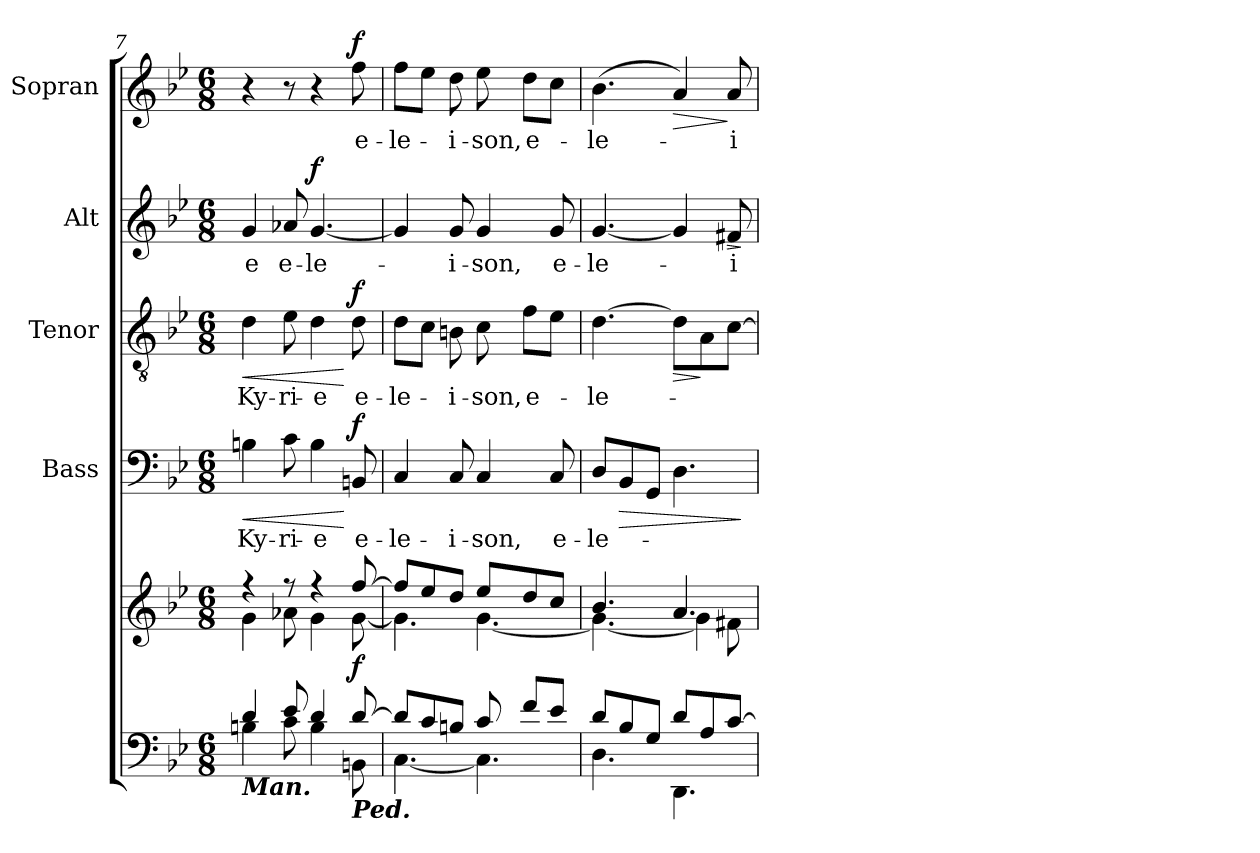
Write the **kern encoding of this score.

**kern	**kern	**dynam	**kern	**text	**dynam	**kern	**text	**dynam	**kern	**text	**dynam	**kern	**text	**dynam
*part5	*part5	*part5	*part4	*part4	*part4	*part3	*part3	*part3	*part2	*part2	*part2	*part1	*part1	*part1
*staff6	*staff5	*staff5/6	*staff4	*staff4	*staff4	*staff3	*staff3	*staff3	*staff2	*staff2	*staff2	*staff1	*staff1	*staff1
*	*	*	*I"Bass	*	*	*I"Tenor	*	*	*I"Alt	*	*	*I"Sopran	*	*
*	*	*	*I'B.	*	*	*I'T.	*	*	*I'A.	*	*	*I'S.	*	*
*clefF4	*clefG2	*	*clefF4	*	*	*clefGv2	*	*	*clefG2	*	*	*clefG2	*	*
*k[b-e-]	*k[b-e-]	*	*k[b-e-]	*	*	*k[b-e-]	*	*	*k[b-e-]	*	*	*k[b-e-]	*	*
*B-:	*B-:	*	*B-:	*	*	*B-:	*	*	*B-:	*	*	*B-:	*	*
*M6/8	*M6/8	*	*M6/8	*	*	*M6/8	*	*	*M6/8	*	*	*M6/8	*	*
=7	=7	=7	=7	=7	=7	=7	=7	=7	=7	=7	=7	=7	=7	=7
*^	*^	*	*	*	*	*	*	*	*	*	*	*	*	*
!LO:TX:b:Bi:t=Man.	!	!	!	!	!	!	!	!	!	!	!	!	!	!	!	!
!	!	!	!	!	!	!LO:LY:b	!LO:HP:b	!	!LO:LY:b	!LO:HP:b	!	!LO:LY:b	!	!	!	!
4d/	4Bn\	4rff	4g\	.	4Bn\	Ky-	<	4d\	Ky-	<	4g/	-e	.	4r	.	.
!	!	!	!	!	!	!LO:LY:b	!	!	!LO:LY:b	!	!	!LO:LY:b	!	!	!	!
8e-/	8c\	8rff	8a-X\	.	8c\	-ri-	.	8e-\	-ri-	.	8a-X/	e-	.	8r	.	.
!	!	!	!	!	!	!LO:LY:b	!	!	!LO:LY:b	!	!	!LO:LY:b	!LO:DY:a	!	!	!
4d/	4B\	4rff	4g\	.	4B\	-e	.	4d\	-e	.	[4.g/	-le-	f	4r	.	.
!LO:TX:b:Bi:t=Ped.	!	!	!	!	!	!	!	!	!	!	!	!	!	!	!	!
!	!	!	!	!LO:DY:b	!	!LO:LY:b	!LO:DY:n=1:a	!	!LO:LY:b	!LO:DY:n=1:a	!	!	!	!	!LO:LY:b	!LO:DY:a
[>8d/	8BBn\	[>8ff/	[<8g\	f	8BBn/	e-	[ f	8d\	e-	[ f	.	.	.	8ff\	e-	f
=8	=8	=8	=8	=8	=8	=8	=8	=8	=8	=8	=8	=8	=8	=8	=8	=8
!	!	!	!	!	!	!LO:LY:b	!	!	!LO:LY:b	!	!	!	!	!	!LO:LY:b	!
8d/L]	[<4.C\	8ff/L]	4.g\]	.	4C/	-le-	.	8d\L	-le-	.	4g/]	.	.	8ff\L	-le-	.
8c/	.	8ee-/	.	.	.	.	.	8c\J	.	.	.	.	.	8ee-\J	.	.
!	!	!	!	!	!	!LO:LY:b	!	!	!LO:LY:b	!	!	!LO:LY:b	!	!	!LO:LY:b	!
8Bn/J	.	8dd/J	.	.	8C/	-i-	.	8Bn\	-i-	.	8g/	-i-	.	8dd\	-i-	.
!	!	!	!	!	!	!LO:LY:b	!	!	!LO:LY:b	!	!	!LO:LY:b	!	!	!LO:LY:b	!
8c/	4.C\]	8ee-/L	[<4.g\	.	4C/	-son,	.	8c\	-son,	.	4g/	-son,	.	8ee-\	-son,	.
!	!	!	!	!	!	!	!	!	!LO:LY:b	!	!	!	!	!	!LO:LY:b	!
8f/L	.	8dd/	.	.	.	.	.	8f\L	e-	.	.	.	.	8dd\L	e-	.
!	!	!	!	!	!	!LO:LY:b	!	!	!	!	!	!LO:LY:b	!	!	!	!
8e-/J	.	8cc/J	.	.	8C/	e-	.	8e-\J	.	.	8g/	e-	.	8cc\J	.	.
=9	=9	=9	=9	=9	=9	=9	=9	=9	=9	=9	=9	=9	=9	=9	=9	=9
!	!	!	!	!	!	!LO:LY:b	!	!	!LO:LY:b	!	!	!LO:LY:b	!	!	!LO:LY:b	!
8d/L	4.D\	4.b-/	4.g\_	.	8D/L	-le-	.	[4.d\	-le-	.	[4.g/	-le-	.	(>4.b-\	-le-	.
!	!	!	!	!	!	!	!LO:HP:b	!	!	!	!	!	!	!	!	!
8B-/	.	.	.	.	8BB-/	.	>	.	.	.	.	.	.	.	.	.
8G/J	.	.	.	.	8GG/J	.	.	.	.	.	.	.	.	.	.	.
!	!	!	!	!	!	!	!	!	!	!LO:HP:b	!	!	!	!	!	!LO:HP:b
8d/L	4.DD\	4.a/	4g\]	.	4.D\	.	.	8d\L]	.	>	4g/]	.	.	4a/)	.	>
8A/	.	.	.	.	.	.	.	8A\	.	]	.	.	.	.	.	.
!	!	!	!	!	!	!	!	!	!	!	!	!LO:LY:b	!LO:HP:b	!	!LO:LY:b	!
[>8c/J	.	.	8f#X\	.	.	.	.	[8c\J	.	.	8f#X/	-i-	>	8a/	-i-	]
*v	*v	*	*	*	*	*	*	*	*	*	*	*	*	*	*	*
*	*v	*v	*	*	*	*	*	*	*	*	*	*	*	*	*
.	.	.	.	.	]	.	.	.	.	.	]	.	.	.
=	=	=	=	=	=	=	=	=	=	=	=	=	=	=
*-	*-	*-	*-	*-	*-	*-	*-	*-	*-	*-	*-	*-	*-	*-
